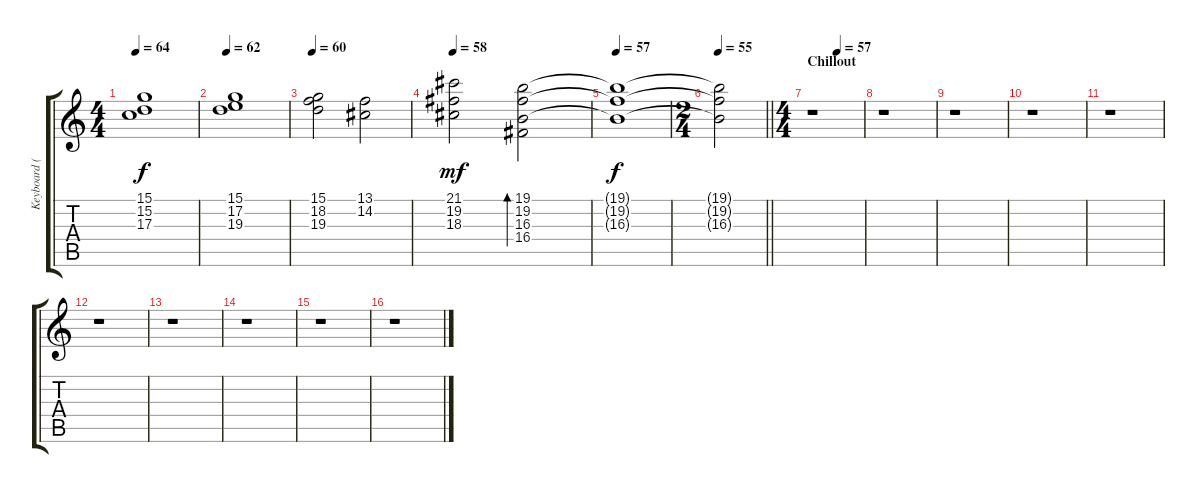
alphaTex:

\track ("Keyboard (Wright)" "Keyboard (") {instrument rockorgan}
\staff {score tabs}
\tuning (E4 B3 G3 D3 A2 E2) {hide}
\ts (4 4)
\tempo 64
\clef g2
\ks c
(15.1 15.2 17.3).1{dy f} |
\tempo 62
(15.1 17.2 19.3).1 |
\tempo 60
(15.1 18.2 19.3).2 (13.1 14.2).2 |
\tempo 58
(21.1 19.2 18.3).2{dy mf} (19.1 19.2 16.3 16.4).2{bd 60 volume 0} |
\tempo 57
(19.1{t} 19.2{t} 16.3{t}).1{dy f} |
\ts (2 4)
\tempo 55
\barLineRight lightlight
(19.1{t} 19.2{t} 16.3{t}).2 |
\ts (4 4)
\section ("" "Chillout")
\tempo (57 0.5)
r.1 |
r.1 |
r.1 |
r.1 |
r.1 |
r.1 |
r.1 |
r.1 |
r.1 |
r.1
